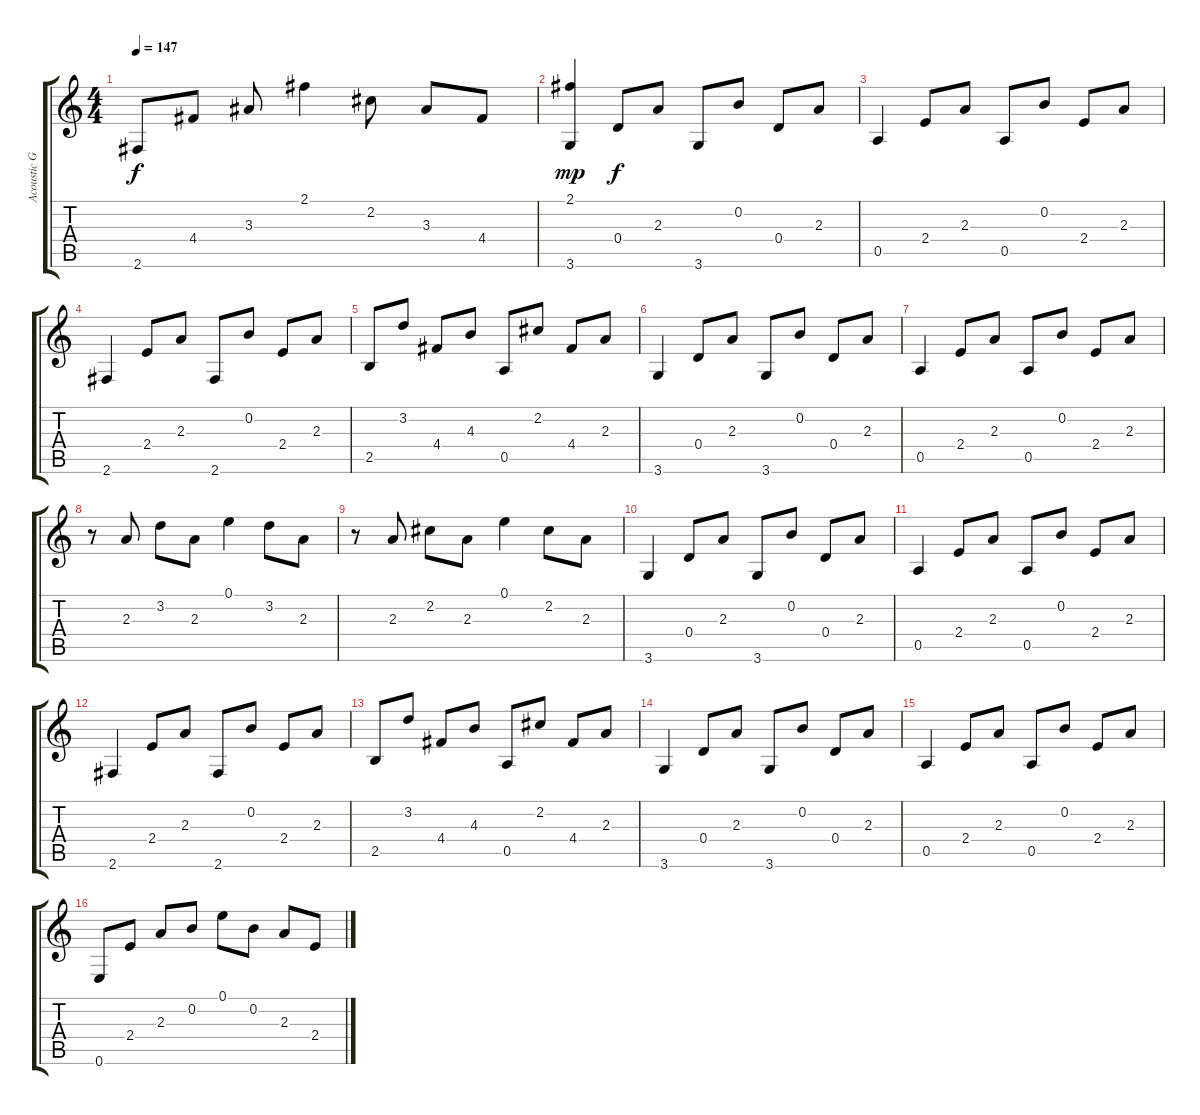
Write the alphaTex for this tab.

\track ("Acoustic Guitar 1" "Acoustic G") {instrument acousticguitarsteel}
\staff {score tabs}
\tuning (E4 B3 G3 D3 A2 E2) {hide}
\ts (4 4)
\tempo 147
\clef g2
\ks c
2.6.8{dy f} 4.4.8 3.3.8 2.1.4 2.2.8 3.3.8 4.4.8 |
(2.1 3.6).4{dy mp} 0.4.8{dy f} 2.3.8 3.6.8 0.2.8 0.4.8 2.3.8 |
0.5.4 2.4.8 2.3.8 0.5.8 0.2.8 2.4.8 2.3.8 |
2.6.4 2.4.8 2.3.8 2.6.8 0.2.8 2.4.8 2.3.8 |
2.5.8 3.2.8 4.4.8 4.3.8 0.5.8 2.2.8 4.4.8 2.3.8 |
3.6.4 0.4.8 2.3.8 3.6.8 0.2.8 0.4.8 2.3.8 |
0.5.4 2.4.8 2.3.8 0.5.8 0.2.8 2.4.8 2.3.8 |
r.8 2.3.8 3.2.8 2.3.8 0.1.4 3.2.8 2.3.8 |
r.8 2.3.8 2.2.8 2.3.8 0.1.4 2.2.8 2.3.8 |
3.6.4 0.4.8 2.3.8 3.6.8 0.2.8 0.4.8 2.3.8 |
0.5.4 2.4.8 2.3.8 0.5.8 0.2.8 2.4.8 2.3.8 |
2.6.4 2.4.8 2.3.8 2.6.8 0.2.8 2.4.8 2.3.8 |
2.5.8 3.2.8 4.4.8 4.3.8 0.5.8 2.2.8 4.4.8 2.3.8 |
3.6.4 0.4.8 2.3.8 3.6.8 0.2.8 0.4.8 2.3.8 |
0.5.4 2.4.8 2.3.8 0.5.8 0.2.8 2.4.8 2.3.8 |
0.6.8 2.4.8 2.3.8 0.2.8 0.1.8 0.2.8 2.3.8 2.4.8
